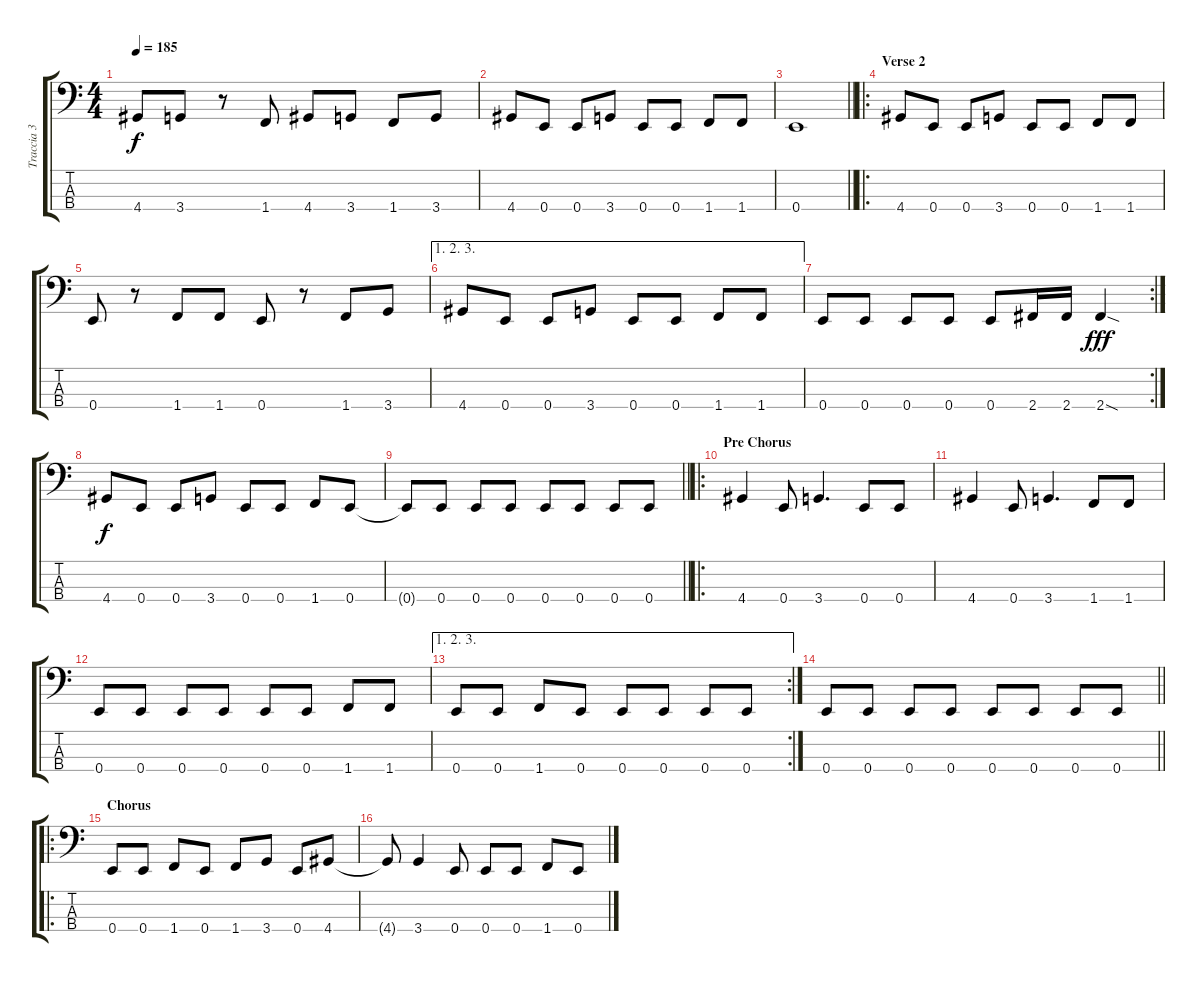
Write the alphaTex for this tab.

\track ("Traccia 3" "Traccia 3") {instrument electricbassfinger}
\staff {score tabs}
\tuning (G2 D2 A1 E1) {hide}
\ts (4 4)
\tempo 185
\clef f4
\ks c
4.4.8{dy f} 3.4.8 r.8 1.4.8 4.4.8 3.4.8 1.4.8 3.4.8 |
4.4.8 0.4.8 0.4.8 3.4.8 0.4.8 0.4.8 1.4.8 1.4.8 |
\barLineRight lightlight
0.4.1 |
\ro
\section ("" "Verse 2")
4.4.8 0.4.8 0.4.8 3.4.8 0.4.8 0.4.8 1.4.8 1.4.8 |
0.4.8 r.8 1.4.8 1.4.8 0.4.8 r.8 1.4.8 3.4.8 |
\ae (1 2 3)
4.4.8 0.4.8 0.4.8 3.4.8 0.4.8 0.4.8 1.4.8 1.4.8 |
\rc 2
0.4.8 0.4.8 0.4.8 0.4.8 0.4.8 2.4.16 2.4.16 2.4{sod}.4{dy fff} |
4.4.8{dy f} 0.4.8 0.4.8 3.4.8 0.4.8 0.4.8 1.4.8 0.4.8 |
\barLineRight lightlight
0.4{t}.8 0.4.8 0.4.8 0.4.8 0.4.8 0.4.8 0.4.8 0.4.8 |
\ro
\section ("" "Pre Chorus")
4.4.4 0.4.8 3.4.4{d} 0.4.8 0.4.8 |
4.4.4 0.4.8 3.4.4{d} 1.4.8 1.4.8 |
0.4.8 0.4.8 0.4.8 0.4.8 0.4.8 0.4.8 1.4.8 1.4.8 |
\ae (1 2 3)
\rc 2
0.4.8 0.4.8 1.4.8 0.4.8 0.4.8 0.4.8 0.4.8 0.4.8 |
\barLineRight lightlight
0.4.8 0.4.8 0.4.8 0.4.8 0.4.8 0.4.8 0.4.8 0.4.8 |
\ro
\section ("" "Chorus")
0.4.8 0.4.8 1.4.8 0.4.8 1.4.8 3.4.8 0.4.8 4.4.8 |
4.4{t}.8 3.4.4 0.4.8 0.4.8 0.4.8 1.4.8 0.4.8
